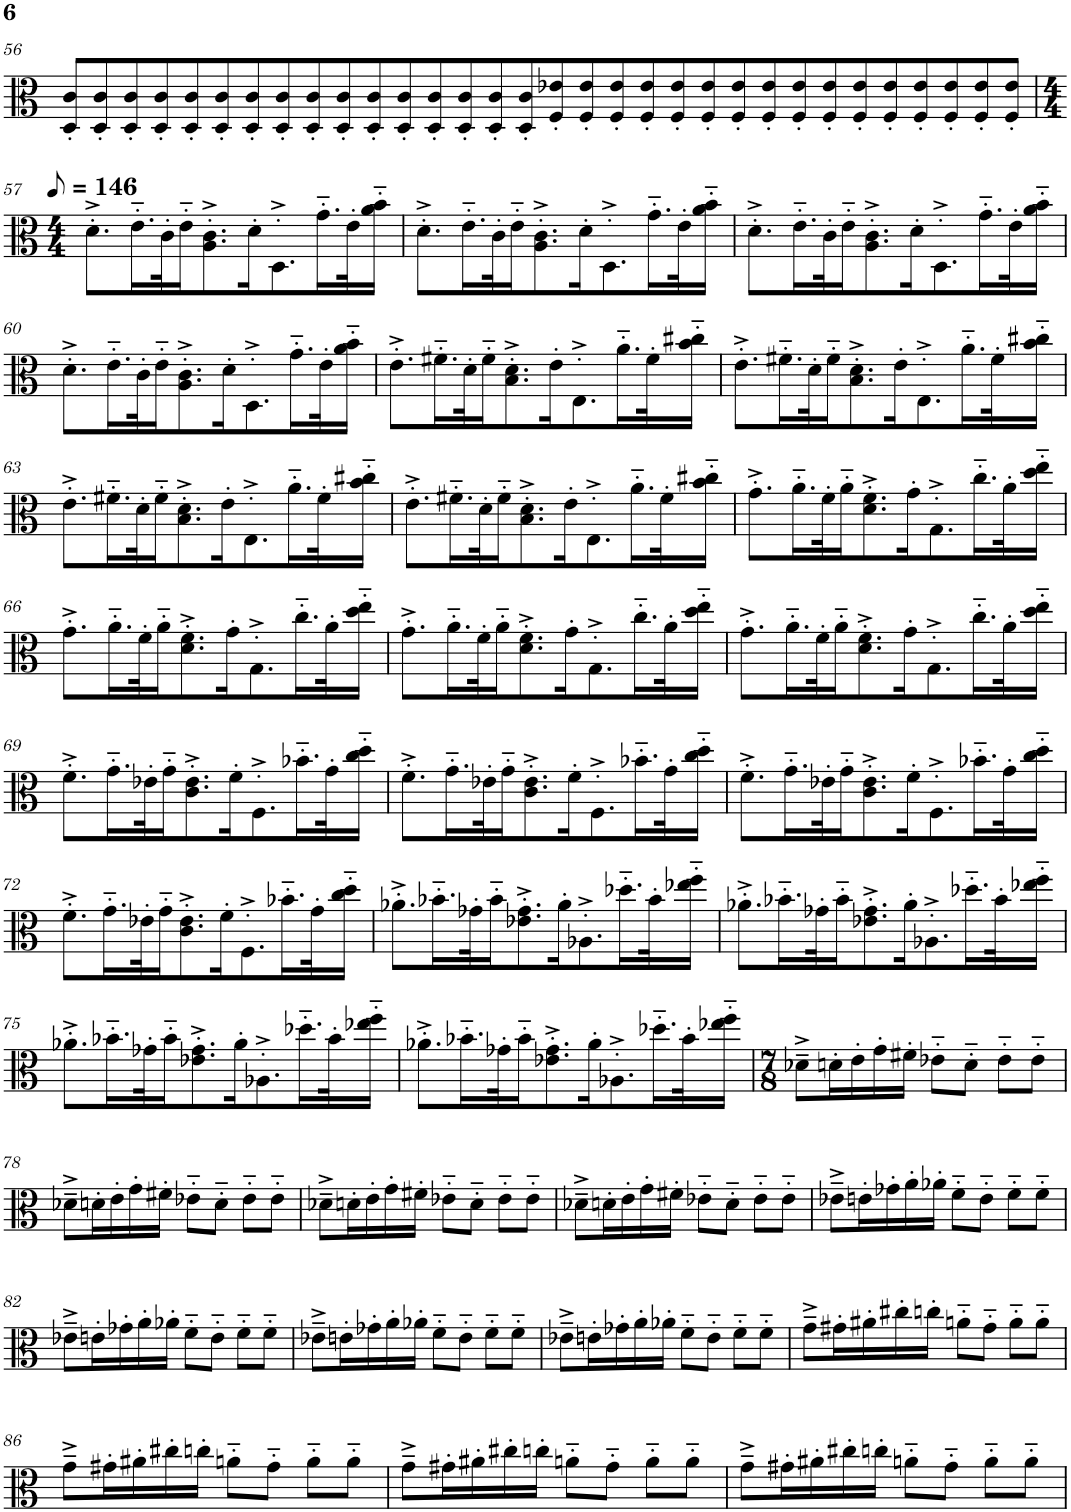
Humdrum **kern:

**kern
*part1
*staff1
*I"Viola
*I'Vla.
!!LO:PB:g=z
*clefC3
*k[]
*M16/4
=56
8D/' 8c/'L
8D/' 8c/'
8D/' 8c/'
8D/' 8c/'
8D/' 8c/'
8D/' 8c/'
8D/' 8c/'
8D/' 8c/'
8D/' 8c/'
8D/' 8c/'
8D/' 8c/'
8D/' 8c/'
8D/' 8c/'
8D/' 8c/'
8D/' 8c/'
8D/' 8c/'
8F/' 8e-X/'
8F/' 8e-/'
8F/' 8e-/'
8F/' 8e-/'
8F/' 8e-/'
8F/' 8e-/'
8F/' 8e-/'
8F/' 8e-/'
8F/' 8e-/'
8F/' 8e-/'
8F/' 8e-/'
8F/' 8e-/'
8F/' 8e-/'
8F/' 8e-/'
8F/' 8e-/'
8F/' 8e-/'J
!!LO:LB:g=z
=57
*M4/4
*MM73
8.d'^\L
16.e'~\L
32c'\K
16e'~\J
8.A\'^ 8.c\'^
16d'\K
8.D'^\
16.g'~\L
32e'\K
16a\'~ 16b\'~JJ
=58
8.d'^\L
16.e'~\L
32c'\K
16e'~\J
8.A\'^ 8.c\'^
16d'\K
8.D'^\
16.g'~\L
32e'\K
16a\'~ 16b\'~JJ
=59
8.d'^\L
16.e'~\L
32c'\K
16e'~\J
8.A\'^ 8.c\'^
16d'\K
8.D'^\
16.g'~\L
32e'\K
16a\'~ 16b\'~JJ
!!LO:LB:g=z
=60
8.d'^\L
16.e'~\L
32c'\K
16e'~\J
8.A\'^ 8.c\'^
16d'\K
8.D'^\
16.g'~\L
32e'\K
16a\'~ 16b\'~JJ
=61
8.e'^\L
16.f#X'~\L
32d'\K
16f#'~\J
8.B\'^ 8.d\'^
16e'\K
8.E'^\
16.a'~\L
32f#'\K
16b\'~ 16cc#X\'~JJ
=62
8.e'^\L
16.f#X'~\L
32d'\K
16f#'~\J
8.B\'^ 8.d\'^
16e'\K
8.E'^\
16.a'~\L
32f#'\K
16b\'~ 16cc#X\'~JJ
!!LO:LB:g=z
=63
8.e'^\L
16.f#X'~\L
32d'\K
16f#'~\J
8.B\'^ 8.d\'^
16e'\K
8.E'^\
16.a'~\L
32f#'\K
16b\'~ 16cc#X\'~JJ
=64
8.e'^\L
16.f#X'~\L
32d'\K
16f#'~\J
8.B\'^ 8.d\'^
16e'\K
8.E'^\
16.a'~\L
32f#'\K
16b\'~ 16cc#X\'~JJ
=65
8.g'^\L
16.a'~\L
32f'\K
16a'~\J
8.d\'^ 8.f\'^
16g'\K
8.G'^\
16.cc'~\L
32a'\K
16dd\'~ 16ee\'~JJ
!!LO:LB:g=z
=66
8.g'^\L
16.a'~\L
32f'\K
16a'~\J
8.d\'^ 8.f\'^
16g'\K
8.G'^\
16.cc'~\L
32a'\K
16dd\'~ 16ee\'~JJ
=67
8.g'^\L
16.a'~\L
32f'\K
16a'~\J
8.d\'^ 8.f\'^
16g'\K
8.G'^\
16.cc'~\L
32a'\K
16dd\'~ 16ee\'~JJ
=68
8.g'^\L
16.a'~\L
32f'\K
16a'~\J
8.d\'^ 8.f\'^
16g'\K
8.G'^\
16.cc'~\L
32a'\K
16dd\'~ 16ee\'~JJ
!!LO:LB:g=z
=69
8.f'^\L
16.g'~\L
32e-X'\K
16g'~\J
8.c\'^ 8.e-\'^
16f'\K
8.F'^\
16.b-X'~\L
32g'\K
16cc\'~ 16dd\'~JJ
=70
8.f'^\L
16.g'~\L
32e-X'\K
16g'~\J
8.c\'^ 8.e-\'^
16f'\K
8.F'^\
16.b-X'~\L
32g'\K
16cc\'~ 16dd\'~JJ
=71
8.f'^\L
16.g'~\L
32e-X'\K
16g'~\J
8.c\'^ 8.e-\'^
16f'\K
8.F'^\
16.b-X'~\L
32g'\K
16cc\'~ 16dd\'~JJ
!!LO:LB:g=z
=72
8.f'^\L
16.g'~\L
32e-X'\K
16g'~\J
8.c\'^ 8.e-\'^
16f'\K
8.F'^\
16.b-X'~\L
32g'\K
16cc\'~ 16dd\'~JJ
=73
8.a-X'^\L
16.b-X'~\L
32g-X'\K
16b-'~\J
8.e-X\'^ 8.g-\'^
16a-'\K
8.A-X'^\
16.dd-X'~\L
32b-'\K
16ee-X\'~ 16ff\'~JJ
=74
8.a-X'^\L
16.b-X'~\L
32g-X'\K
16b-'~\J
8.e-X\'^ 8.g-\'^
16a-'\K
8.A-X'^\
16.dd-X'~\L
32b-'\K
16ee-X\'~ 16ff\'~JJ
!!LO:LB:g=z
=75
8.a-X'^\L
16.b-X'~\L
32g-X'\K
16b-'~\J
8.e-X\'^ 8.g-\'^
16a-'\K
8.A-X'^\
16.dd-X'~\L
32b-'\K
16ee-X\'~ 16ff\'~JJ
=76
8.a-X'^\L
16.b-X'~\L
32g-X'\K
16b-'~\J
8.e-X\'^ 8.g-\'^
16a-'\K
8.A-X'^\
16.dd-X'~\L
32b-'\K
16ee-X\'~ 16ff\'~JJ
=77
*M7/8
8d-X~^\L
16dn'\L
16e'\
16g'\
16f#X'\JJ
8e-X'~\L
8d'~\J
8e-'~\L
8e-'~\J
!!LO:LB:g=z
=78
8d-X~^\L
16dn'\L
16e'\
16g'\
16f#X'\JJ
8e-X'~\L
8d'~\J
8e-'~\L
8e-'~\J
=79
8d-X~^\L
16dn'\L
16e'\
16g'\
16f#X'\JJ
8e-X'~\L
8d'~\J
8e-'~\L
8e-'~\J
=80
8d-X~^\L
16dn'\L
16e'\
16g'\
16f#X'\JJ
8e-X'~\L
8d'~\J
8e-'~\L
8e-'~\J
=81
8e-X~^\L
16en'\L
16g-X'\
16a'\
16a-X'\JJ
8f'~\L
8e'~\J
8f'~\L
8f'~\J
!!LO:LB:g=z
=82
8e-X~^\L
16en'\L
16g-X'\
16a'\
16a-X'\JJ
8f'~\L
8e'~\J
8f'~\L
8f'~\J
=83
8e-X~^\L
16en'\L
16g-X'\
16a'\
16a-X'\JJ
8f'~\L
8e'~\J
8f'~\L
8f'~\J
=84
8e-X~^\L
16en'\L
16g-X'\
16a'\
16a-X'\JJ
8f'~\L
8e'~\J
8f'~\L
8f'~\J
=85
8g~^\L
16g#X'\L
16a#X'\
16cc#X'\
16ccn'\JJ
8an'~\L
8g#'~\J
8a'~\L
8a'~\J
!!LO:LB:g=z
=86
8g~^\L
16g#X'\L
16a#X'\
16cc#X'\
16ccn'\JJ
8an'~\L
8g#'~\J
8a'~\L
8a'~\J
=87
8g~^\L
16g#X'\L
16a#X'\
16cc#X'\
16ccn'\JJ
8an'~\L
8g#'~\J
8a'~\L
8a'~\J
=88
8g~^\L
16g#X'\L
16a#X'\
16cc#X'\
16ccn'\JJ
8an'~\L
8g#'~\J
8a'~\L
8a'~\J
=
*-
